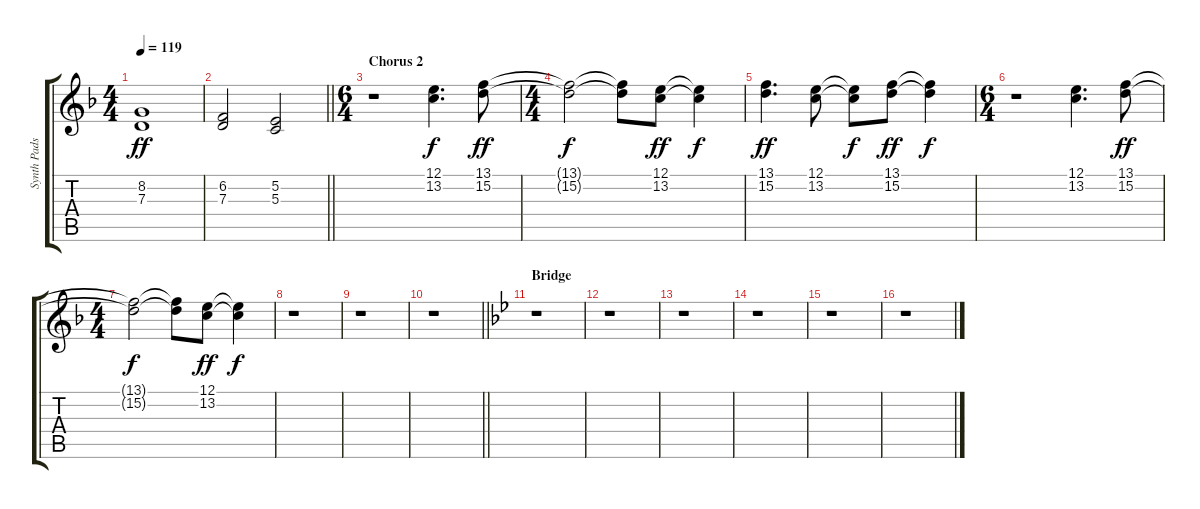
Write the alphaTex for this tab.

\track ("Synth Pads" "Synth Pads") {instrument pad2warm}
\staff {score tabs}
\tuning (E4 B3 G3 D3 A2 E2) {hide}
\ts (4 4)
\tempo 119
\clef g2
\ks f
(8.2 7.3).1{dy ff} |
\barLineRight lightlight
(6.2 7.3).2 (5.2 5.3).2 |
\ts (6 4)
\section ("" "Chorus 2")
r.1{volume 10} (12.1 13.2).4{d dy f} (13.1 15.2).8{dy ff} |
\ts (4 4)
(13.1{t} 15.2{t}).2{dy f} (13.1{t} 15.2{t}).8 (12.1 13.2).8{dy ff} (12.1{t} 13.2{t}).4{dy f} |
(13.1 15.2).4{d dy ff} (12.1 13.2).8 (12.1{t} 13.2{t}).8{dy f} (13.1 15.2).8{dy ff} (13.1{t} 15.2{t}).4{dy f} |
\ts (6 4)
r.1 (12.1 13.2).4{d} (13.1 15.2).8{dy ff} |
\ts (4 4)
(13.1{t} 15.2{t}).2{dy f} (13.1{t} 15.2{t}).8 (12.1 13.2).8{dy ff} (12.1{t} 13.2{t}).4{dy f} |
r.1 |
r.1 |
\barLineRight lightlight
r.1 |
\section ("" "Bridge")
\ks bb
r.1 |
r.1 |
r.1 |
r.1 |
r.1 |
r.1
